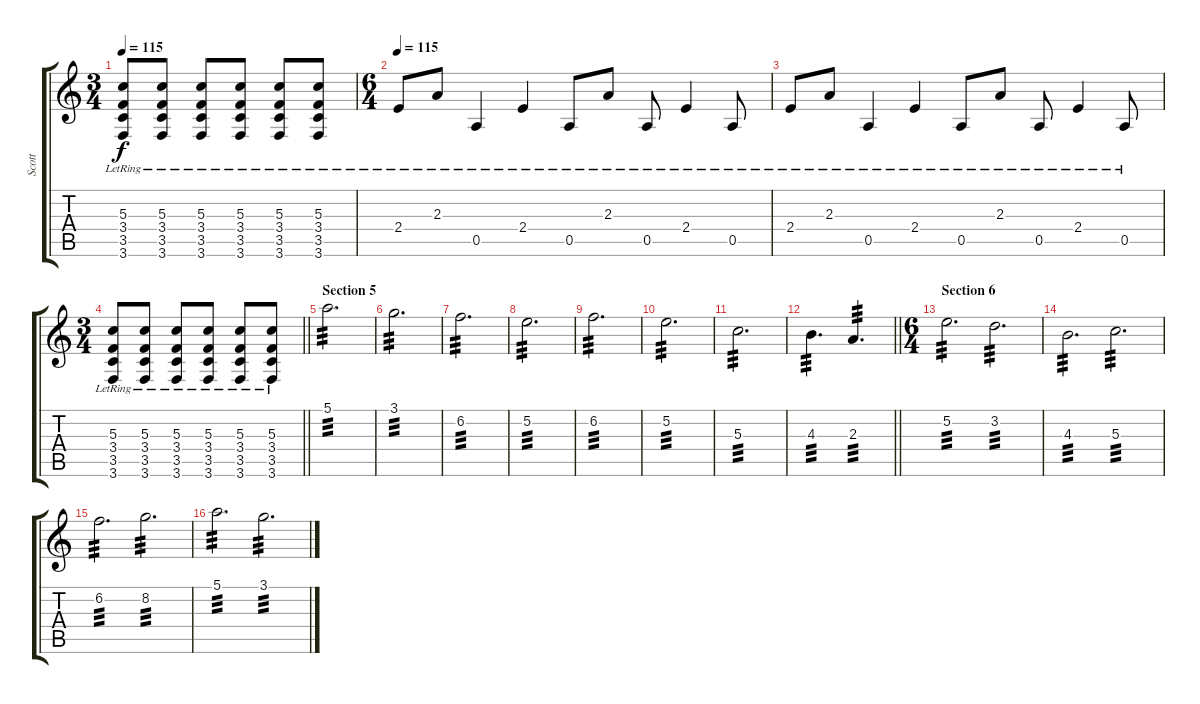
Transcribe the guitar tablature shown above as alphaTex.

\track ("Scott" "Scott") {instrument electricguitarjazz}
\staff {score tabs}
\tuning (E4 B3 G3 D3 A2 D2) {hide}
\ts (3 4)
\tempo 115
\clef g2
\ks c
(5.3{lr} 3.4{lr} 3.5{lr} 3.6{lr}).8{dy f} (5.3{lr} 3.4{lr} 3.5{lr} 3.6{lr}).8 (5.3{lr} 3.4{lr} 3.5{lr} 3.6{lr}).8 (5.3{lr} 3.4{lr} 3.5{lr} 3.6{lr}).8 (5.3{lr} 3.4{lr} 3.5{lr} 3.6{lr}).8 (5.3{lr} 3.4{lr} 3.5{lr} 3.6{lr}).8 |
\ts (6 4)
\tempo 115
2.4{lr}.8 2.3{lr}.8 0.5{lr}.4 2.4{lr}.4 0.5{lr}.8 2.3{lr}.8 0.5{lr}.8 2.4{lr}.4 0.5{lr}.8 |
2.4{lr}.8 2.3{lr}.8 0.5{lr}.4 2.4{lr}.4 0.5{lr}.8 2.3{lr}.8 0.5{lr}.8 2.4{lr}.4 0.5{lr}.8 |
\ts (3 4)
\barLineRight lightlight
(5.3{lr} 3.4{lr} 3.5{lr} 3.6{lr}).8 (5.3{lr} 3.4{lr} 3.5{lr} 3.6{lr}).8 (5.3{lr} 3.4{lr} 3.5{lr} 3.6{lr}).8 (5.3{lr} 3.4{lr} 3.5{lr} 3.6{lr}).8 (5.3{lr} 3.4{lr} 3.5{lr} 3.6{lr}).8 (5.3{lr} 3.4{lr} 3.5{lr} 3.6{lr}).8 |
\section ("" "Section 5")
5.1.2{d tp 3} |
3.1.2{d tp 3} |
6.2.2{d tp 3} |
5.2.2{d tp 3} |
6.2.2{d tp 3} |
5.2.2{d tp 3} |
5.3.2{d tp 3} |
\barLineRight lightlight
4.3.4{d tp 3} 2.3.4{d tp 3} |
\ts (6 4)
\section ("" "Section 6")
5.2.2{d tp 3 instrument distortionguitar} 3.2.2{d tp 3} |
4.3.2{d tp 3} 5.3.2{d tp 3} |
6.2.2{d tp 3} 8.2.2{d tp 3} |
5.1.2{d tp 3} 3.1.2{d tp 3}
